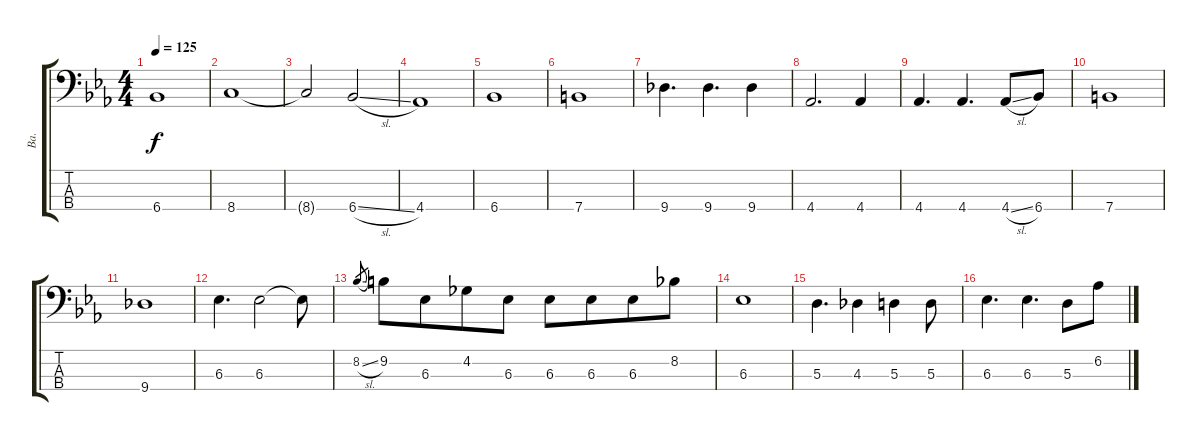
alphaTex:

\track ("Ba." "Ba.") {instrument electricbassfinger}
\staff {score tabs}
\tuning (G2 D2 A1 E1) {hide}
\ts (4 4)
\tempo 125
\clef f4
\ks eb
6.4.1{dy f} |
8.4.1 |
8.4{t}.2 6.4{sl}.2 |
4.4.1 |
6.4.1 |
7.4.1 |
9.4.4{d} 9.4.4{d} 9.4.4 |
4.4.2{d} 4.4.4 |
4.4.4{d} 4.4.4{d} 4.4{sl}.8 6.4.8 |
7.4.1 |
9.4.1 |
6.3.4{d} 6.3.2 6.3{t}.8 |
8.2{sl}.8{gr} 9.2.8 6.3.8{beam merge} 4.2.8 6.3.8 6.3.8 6.3.8{beam merge} 6.3.8 8.2.8 |
6.3.1 |
5.3.4{d} 4.3.4 5.3.4 5.3.8 |
6.3.4{d} 6.3.4{d} 5.3.8 6.2{sl}.8
